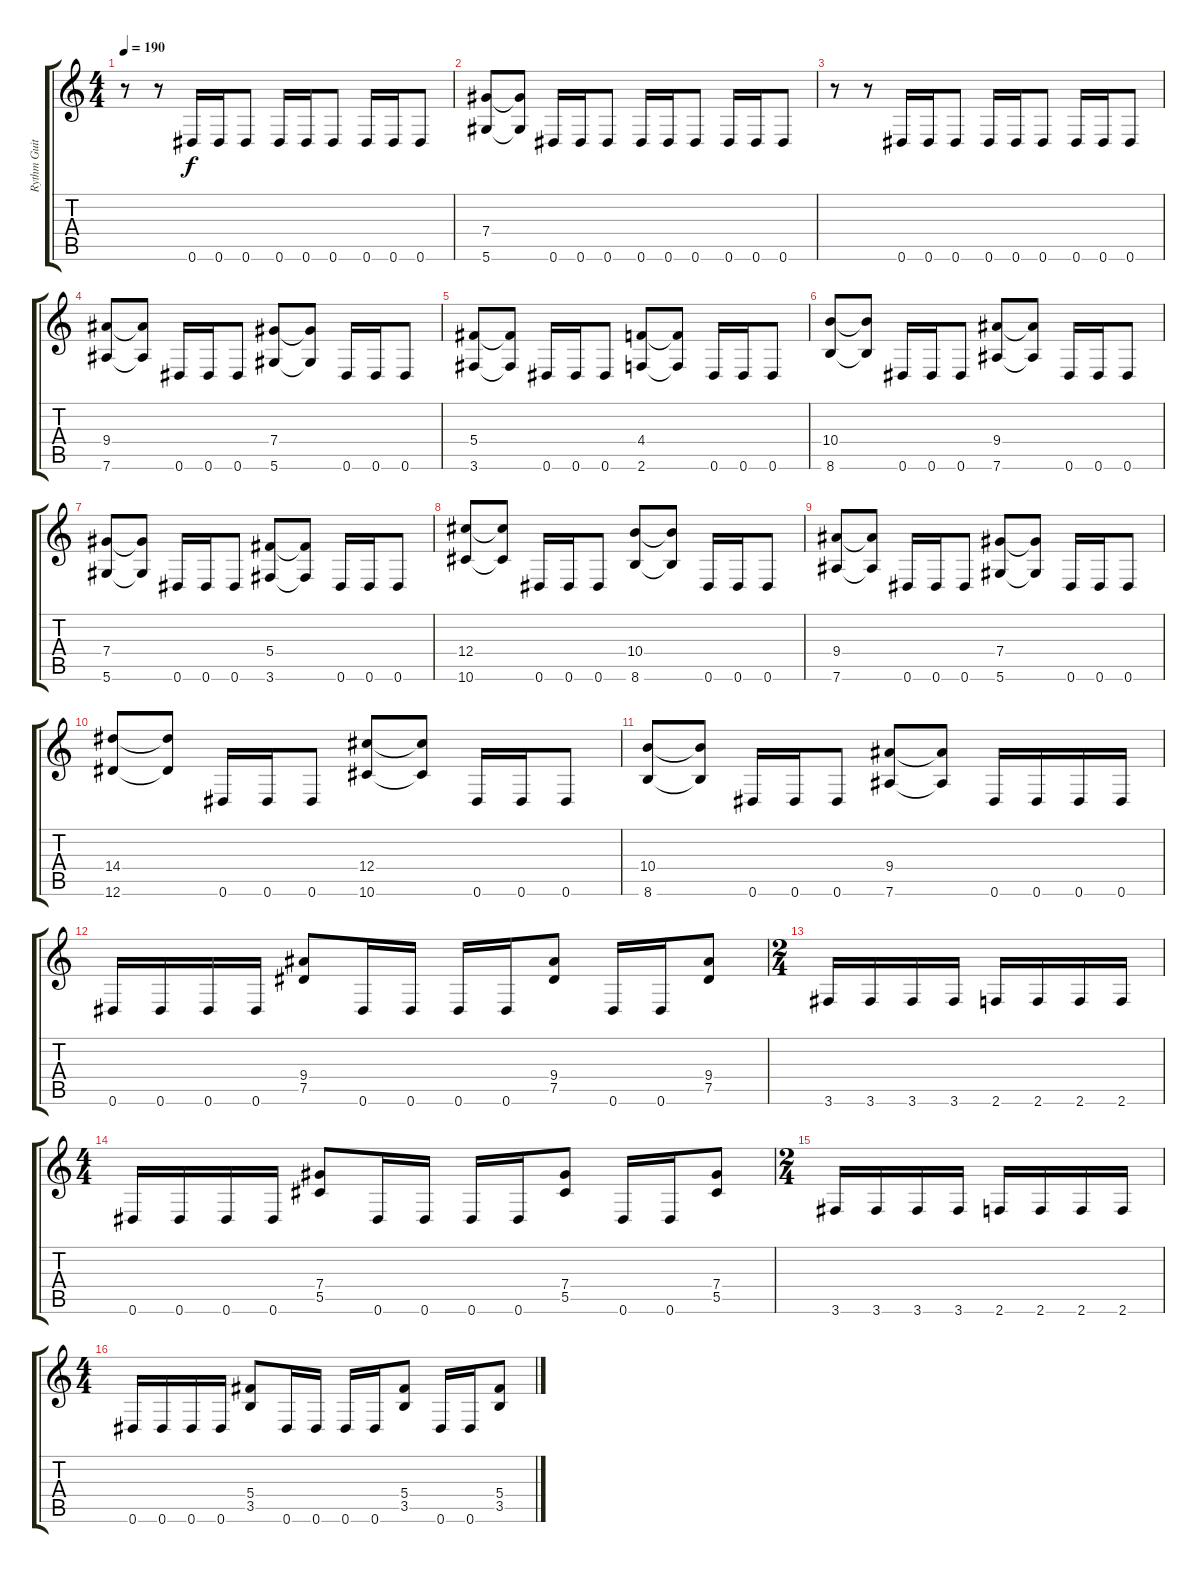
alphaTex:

\track ("Rythm Guitar" "Rythm Guit") {instrument distortionguitar}
\staff {score tabs}
\tuning (Eb4 Bb3 Gb3 Db3 Ab2 Eb2) {hide}
\ts (4 4)
\tempo 190
\clef g2
\ks c
r.8{dy f} r.8 0.6.16 0.6.16 0.6.8 0.6.16 0.6.16 0.6.8 0.6.16 0.6.16 0.6.8 |
(7.4 5.6).8 (7.4{t} 5.6{t}).8 0.6.16 0.6.16 0.6.8 0.6.16 0.6.16 0.6.8 0.6.16 0.6.16 0.6.8 |
r.8 r.8 0.6.16 0.6.16 0.6.8 0.6.16 0.6.16 0.6.8 0.6.16 0.6.16 0.6.8 |
(9.4 7.6).8 (9.4{t} 7.6{t}).8 0.6.16 0.6.16 0.6.8 (7.4 5.6).8 (7.4{t} 5.6{t}).8 0.6.16 0.6.16 0.6.8 |
(5.4 3.6).8 (5.4{t} 3.6{t}).8 0.6.16 0.6.16 0.6.8 (4.4 2.6).8 (4.4{t} 2.6{t}).8 0.6.16 0.6.16 0.6.8 |
(10.4 8.6).8 (10.4{t} 8.6{t}).8 0.6.16 0.6.16 0.6.8 (9.4 7.6).8 (9.4{t} 7.6{t}).8 0.6.16 0.6.16 0.6.8 |
(7.4 5.6).8 (7.4{t} 5.6{t}).8 0.6.16 0.6.16 0.6.8 (5.4 3.6).8 (5.4{t} 3.6{t}).8 0.6.16 0.6.16 0.6.8 |
(12.4 10.6).8 (12.4{t} 10.6{t}).8 0.6.16 0.6.16 0.6.8 (10.4 8.6).8 (10.4{t} 8.6{t}).8 0.6.16 0.6.16 0.6.8 |
(9.4 7.6).8 (9.4{t} 7.6{t}).8 0.6.16 0.6.16 0.6.8 (7.4 5.6).8 (7.4{t} 5.6{t}).8 0.6.16 0.6.16 0.6.8 |
(14.4 12.6).8 (14.4{t} 12.6{t}).8 0.6.16 0.6.16 0.6.8 (12.4 10.6).8 (12.4{t} 10.6{t}).8 0.6.16 0.6.16 0.6.8 |
(10.4 8.6).8 (10.4{t} 8.6{t}).8 0.6.16 0.6.16 0.6.8 (9.4 7.6).8 (9.4{t} 7.6{t}).8 0.6.16 0.6.16 0.6.16 0.6.16 |
0.6.16 0.6.16 0.6.16 0.6.16 (9.4 7.5).8 0.6.16 0.6.16 0.6.16 0.6.16 (9.4 7.5).8 0.6.16 0.6.16 (9.4 7.5).8 |
\ts (2 4)
3.6.16 3.6.16 3.6.16 3.6.16 2.6.16 2.6.16 2.6.16 2.6.16 |
\ts (4 4)
0.6.16 0.6.16 0.6.16 0.6.16 (7.4 5.5).8 0.6.16 0.6.16 0.6.16 0.6.16 (7.4 5.5).8 0.6.16 0.6.16 (7.4 5.5).8 |
\ts (2 4)
3.6.16 3.6.16 3.6.16 3.6.16 2.6.16 2.6.16 2.6.16 2.6.16 |
\ts (4 4)
0.6.16 0.6.16 0.6.16 0.6.16 (5.4 3.5).8 0.6.16 0.6.16 0.6.16 0.6.16 (5.4 3.5).8 0.6.16 0.6.16 (5.4 3.5).8
